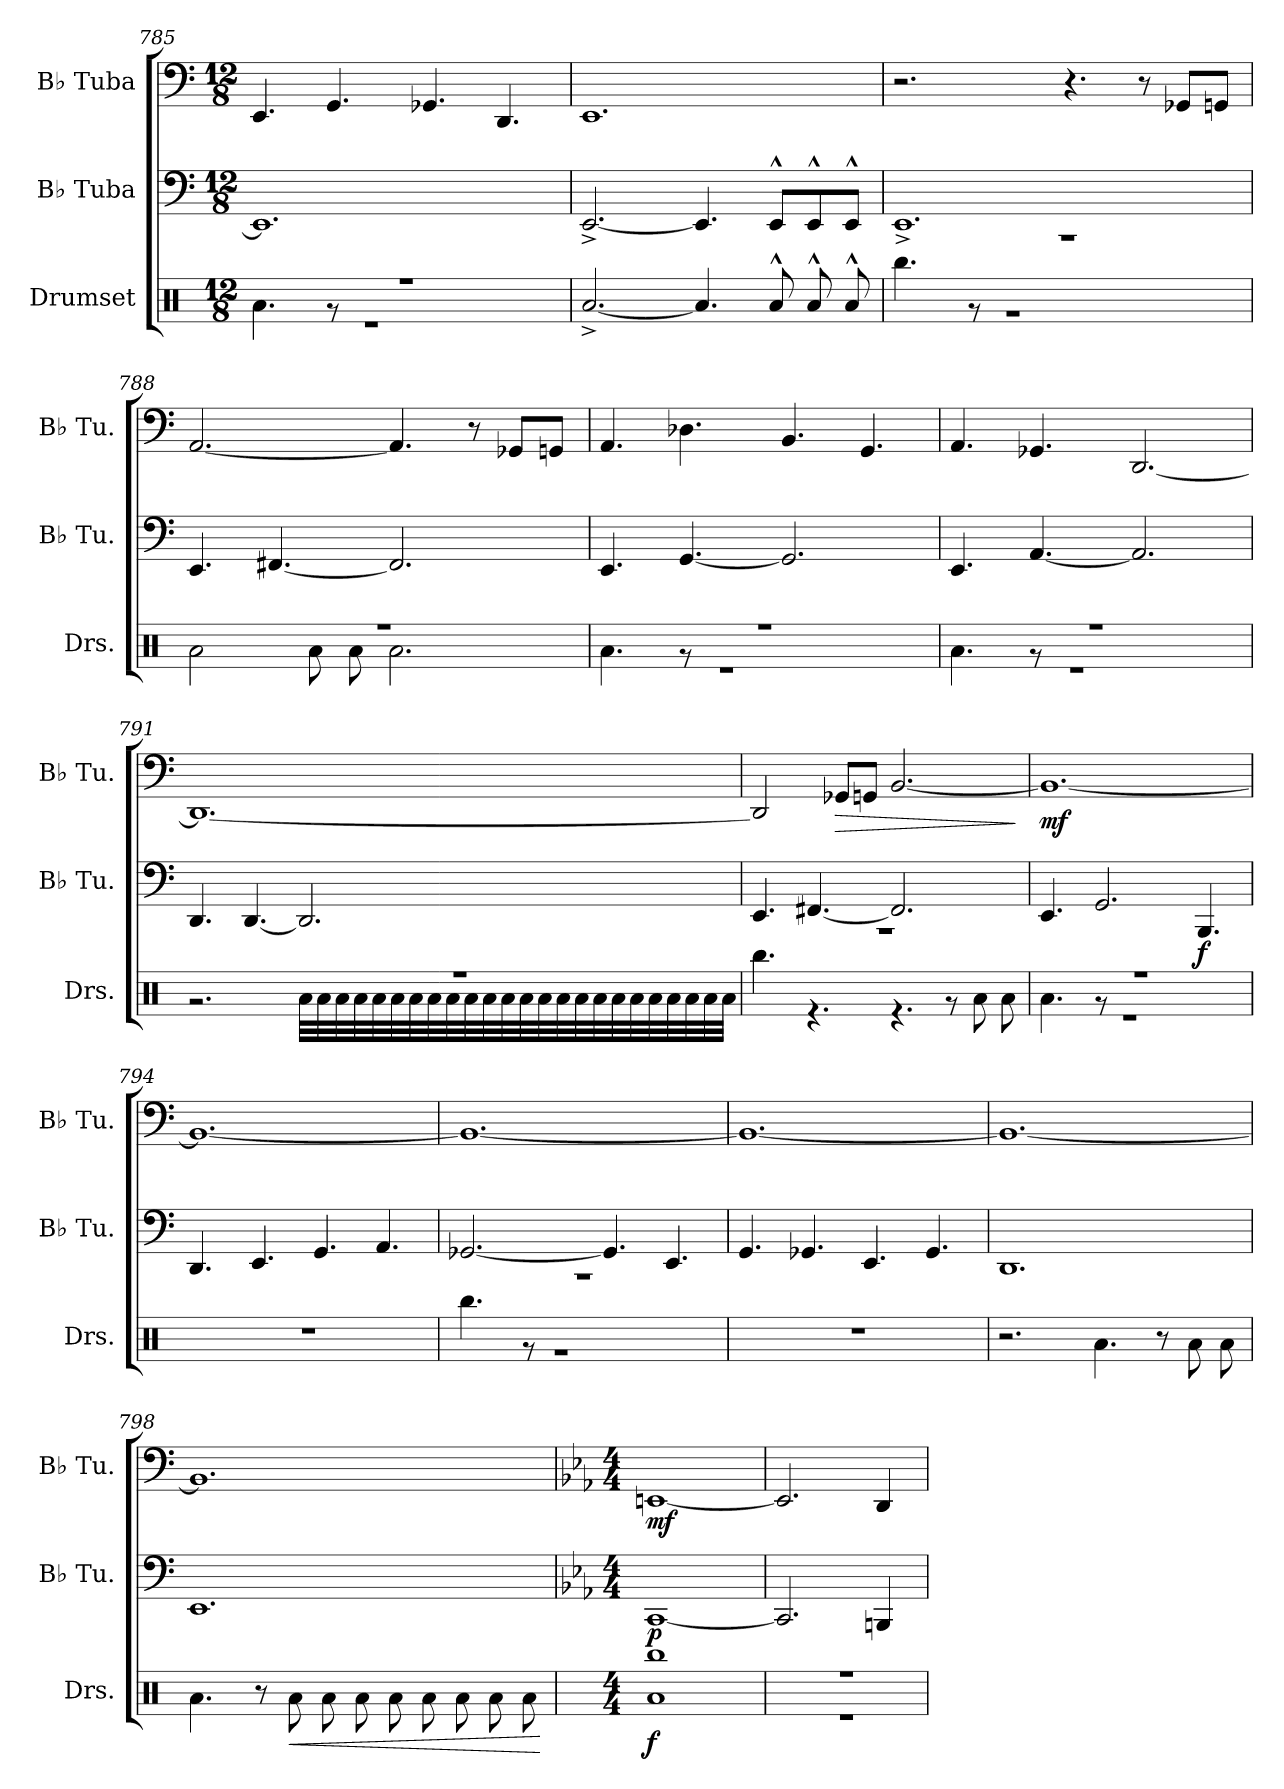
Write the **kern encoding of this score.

**kern	**dynam	**kern	**dynam	**kern	**dynam
*part3	*part3	*part2	*part2	*part1	*part1
*staff3	*staff3	*staff2	*staff2	*staff1	*staff1
*I"Drumset	*	*I"B♭ Tuba	*	*I"B♭ Tuba	*
*I'Drs.	*	*I'B♭ Tu.	*	*I'B♭ Tu.	*
!!LO:LB:g=z
*clefX	*	*clefF4	*	*clefF4	*
*k[]	*	*k[]	*	*k[]	*
*M12/8	*	*M12/8	*	*M12/8	*
=785	=785	=785	=785	=785	=785
*^	*	*	*	*	*
1.r	4.Ra\	.	1.EE]	.	4.EE/	.
.	8r	.	.	.	4.GG/	.
.	1r	.	.	.	.	.
.	.	.	.	.	4.GG-X/	.
.	.	.	.	.	4.DD/	.
*v	*v	*	*	*	*	*
=786	=786	=786	=786	=786	=786
[2.Ra^/	.	[2.EE^/	.	1.EE	.
4.Ra/]	.	4.EE/]	.	.	.
8Ra^^/	.	8EE^^/L	.	.	.
8Ra^^/	.	8EE^^/	.	.	.
8Ra^^/	.	8EE^^/J	.	.	.
=787	=787	=787	=787	=787	=787
*^	*	*	*	*	*
1.r	4.Rbb\	.	1.EE^	.	2.r	.
.	8r	.	.	.	.	.
.	1r	.	.	.	.	.
.	.	.	.	.	4.r	.
.	.	.	.	.	8r	.
.	.	.	.	.	8GG-X/L	.
.	.	.	.	.	8GGn/J	.
=788	=788	=788	=788	=788	=788	=788
1.r	2Ra\	.	4.EE/	.	[2.AA/	.
.	.	.	[4.FF#X/	.	.	.
.	8Ra\	.	.	.	.	.
.	8Ra\	.	.	.	.	.
.	2.Ra\	.	2.FF#/]	.	4.AA/]	.
.	.	.	.	.	8r	.
.	.	.	.	.	8GG-X/L	.
.	.	.	.	.	8GGn/J	.
=789	=789	=789	=789	=789	=789	=789
1.r	4.Ra\	.	4.EE/	.	4.AA/	.
.	8r	.	[4.GG/	.	4.D-X\	.
.	1r	.	.	.	.	.
.	.	.	2.GG/]	.	4.BB/	.
.	.	.	.	.	4.GG/	.
!!LO:LB:g=z
=790	=790	=790	=790	=790	=790	=790
1.r	4.Ra\	.	4.EE/	.	4.AA/	.
.	8r	.	[4.AA/	.	4.GG-X/	.
.	1r	.	.	.	.	.
.	.	.	2.AA/]	.	[2.DD/	.
=791	=791	=791	=791	=791	=791	=791
1.r	2.r	.	4.DD/	.	1.DD_	.
.	.	.	[4.DD/	.	.	.
*tremolo	*	*	*	*	*	*
.	32Ra\LLL	.	2.DD/]	.	.	.
.	32Ra\	.	.	.	.	.
.	32Ra\	.	.	.	.	.
.	32Ra\	.	.	.	.	.
.	32Ra\	.	.	.	.	.
.	32Ra\	.	.	.	.	.
.	32Ra\	.	.	.	.	.
.	32Ra\	.	.	.	.	.
.	32Ra\	.	.	.	.	.
.	32Ra\	.	.	.	.	.
.	32Ra\	.	.	.	.	.
.	32Ra\	.	.	.	.	.
.	32Ra\	.	.	.	.	.
.	32Ra\	.	.	.	.	.
.	32Ra\	.	.	.	.	.
.	32Ra\	.	.	.	.	.
.	32Ra\	.	.	.	.	.
.	32Ra\	.	.	.	.	.
.	32Ra\	.	.	.	.	.
.	32Ra\	.	.	.	.	.
.	32Ra\	.	.	.	.	.
.	32Ra\	.	.	.	.	.
.	32Ra\	.	.	.	.	.
.	32Ra\JJJ	.	.	.	.	.
*Xtremolo	*	*	*	*	*	*
=792	=792	=792	=792	=792	=792	=792
1.r	4.Rbb\	.	4.EE/	.	2DD/]	.
.	4.r	.	[4.FF#X/	.	.	.
!	!	!	!	!	!	!LO:HP:b
.	.	.	.	.	8GG-X/L	>
.	.	.	.	.	8GGn/J	.
.	4.r	.	2.FF#/]	.	[2.BB/	.
.	8r	.	.	.	.	.
.	8Ra\	.	.	.	.	.
.	8Ra\	.	.	.	.	.
*v	*v	*	*	*	*	*
.	.	.	.	.	]
=793	=793	=793	=793	=793	=793
*^	*	*	*	*	*
!	!	!	!	!	!	!LO:DY:b
1.r	4.Ra\	.	4.EE/	.	1.BB_	mf
.	8r	.	2.GG/	.	.	.
.	1r	.	.	.	.	.
!	!	!	!	!LO:DY:b	!	!
.	.	.	4.BBB/	f	.	.
*v	*v	*	*	*	*	*
=794	=794	=794	=794	=794	=794
1.r	.	4.DD/	.	1.BB_	.
.	.	4.EE/	.	.	.
.	.	4.GG/	.	.	.
.	.	4.AA/	.	.	.
=795	=795	=795	=795	=795	=795
*^	*	*	*	*	*
1.r	4.Rbb\	.	[2.GG-X/	.	1.BB_	.
.	8r	.	.	.	.	.
.	1r	.	.	.	.	.
.	.	.	4.GG-/]	.	.	.
.	.	.	4.EE/	.	.	.
*v	*v	*	*	*	*	*
!!LO:LB:g=z
=796	=796	=796	=796	=796	=796
1.r	.	4.GG/	.	1.BB_	.
.	.	4.GG-X/	.	.	.
.	.	4.EE/	.	.	.
.	.	4.GG-/	.	.	.
=797	=797	=797	=797	=797	=797
2.r	.	1.DD	.	1.BB_	.
4.Ra\	.	.	.	.	.
8r	.	.	.	.	.
8Ra\	.	.	.	.	.
8Ra\	.	.	.	.	.
=798	=798	=798	=798	=798	=798
4.Ra\	.	1.EE	.	1.BB]	.
8r	.	.	.	.	.
!	!LO:HP:b	!	!	!	!
8Ra\	<	.	.	.	.
8Ra\	.	.	.	.	.
8Ra\	.	.	.	.	.
8Ra\	.	.	.	.	.
8Ra\	.	.	.	.	.
8Ra\	.	.	.	.	.
8Ra\	.	.	.	.	.
8Ra\	.	.	.	.	.
.	[	.	.	.	.
=799	=799	=799	=799	=799	=799
*	*	*k[b-e-a-]	*	*k[b-e-a-]	*
*M4/4	*	*M4/4	*	*M4/4	*
*	*	*	*	*MM126	*
*^	*	*	*	*	*
!	!	!LO:DY:b	!	!LO:DY:b	!	!LO:DY:b
1Rbb	1Ra	f	[1CC	p	[1EEn	mf
=800	=800	=800	=800	=800	=800	=800
1r	1r	.	2.CC/]	.	2.EE/]	.
.	.	.	4BBBn/	.	4DD/	.
*v	*v	*	*	*	*	*
=	=	=	=	=	=
*-	*-	*-	*-	*-	*-
